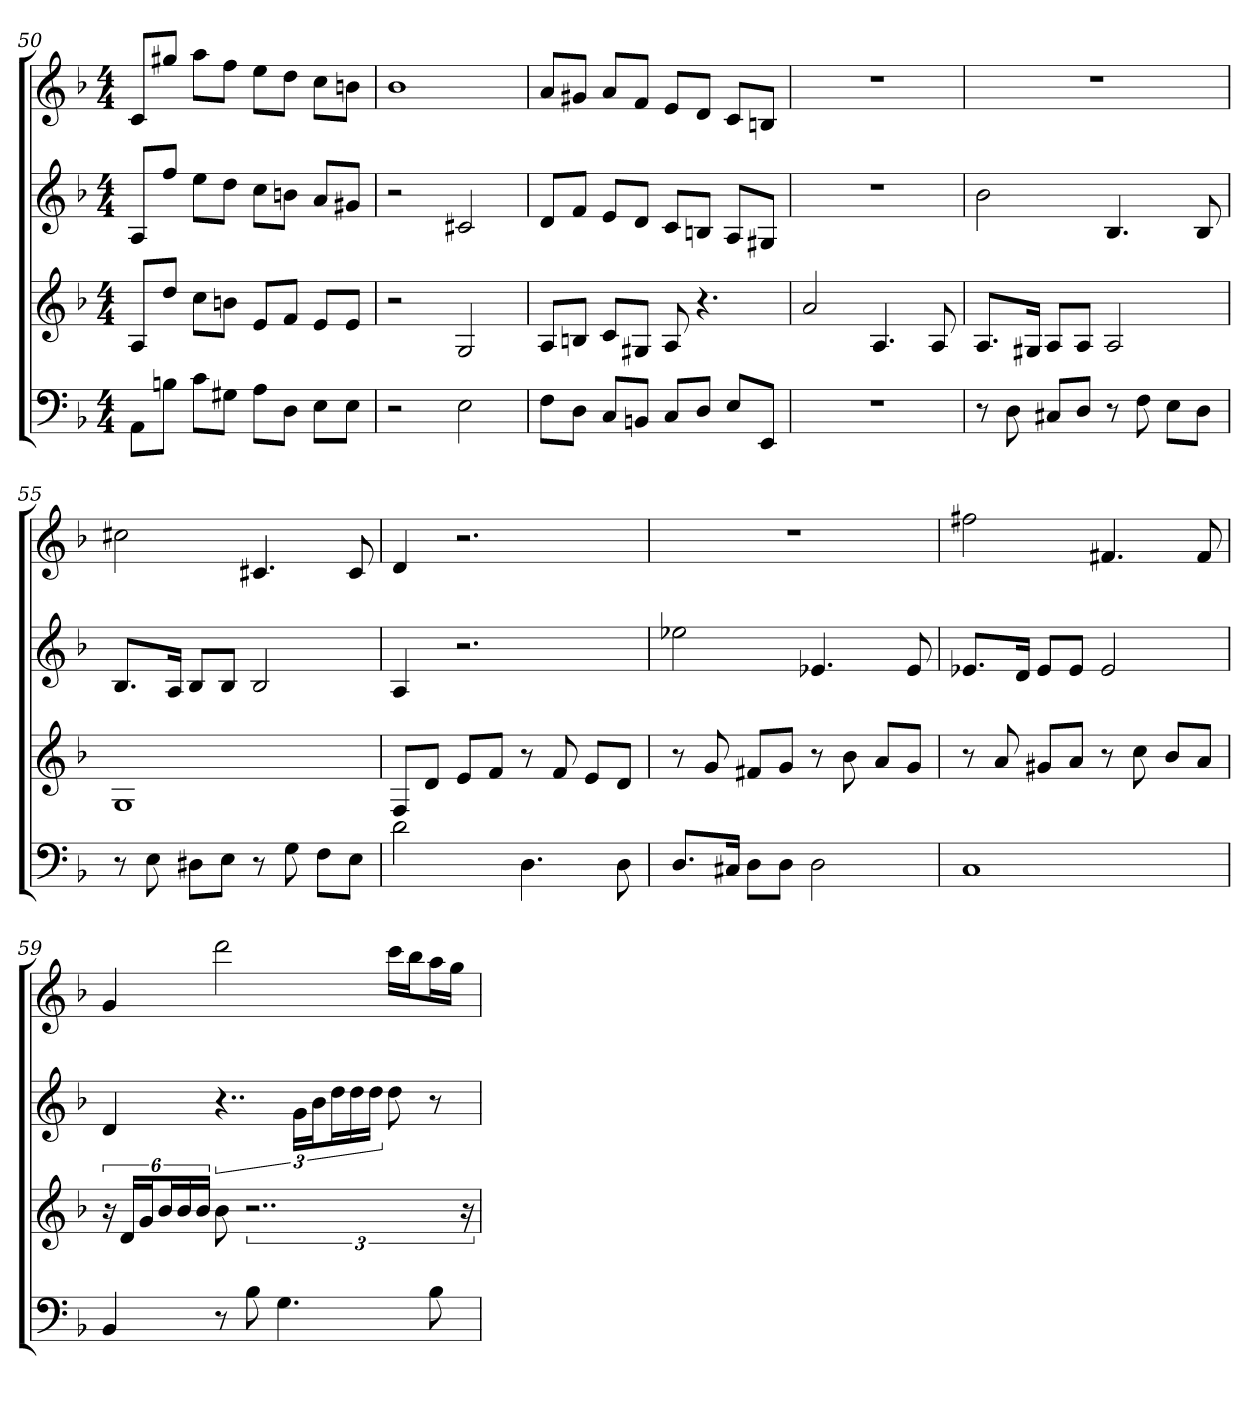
**kern	**kern	**kern	**kern
*part4	*part3	*part2	*part1
*staff4	*staff3	*staff2	*staff1
*k[b-]	*k[b-]	*k[b-]	*k[b-]
*d:	*d:	*d:	*d:
*M4/4	*M4/4	*M4/4	*M4/4
=50	=50	=50	=50
8AAL	8AL	8AL	8cL
8BnJ	8ddJ	8ffJ	8gg#XJ
8cL	8ccL	8eeL	8aaL
8G#XJ	8bnJ	8ddJ	8ffJ
8AL	8eL	8ccL	8eeL
8DJ	8fJ	8bnJ	8ddJ
8EL	8eL	8aL	8ccL
8EJ	8eJ	8g#XJ	8bnJ
=51	=51	=51	=51
2r	2r	2r	1b-
2E	2G	2c#X	.
=52	=52	=52	=52
8FL	8AL	8dL	8aL
8DJ	8BnJ	8fJ	8g#XJ
8CL	8cL	8eL	8aL
8BBnJ	8G#XJ	8dJ	8fJ
8CL	8A	8cL	8eL
8DJ	4.r	8BnJ	8dJ
8EL	.	8AL	8cL
8EEJ	.	8G#XJ	8BnJ
=53	=53	=53	=53
1r	2a	1r	1r
.	4.A	.	.
.	8A	.	.
=54	=54	=54	=54
8r	8.AL	2b-	1r
8D	.	.	.
.	16G#XJk	.	.
8C#XL	8AL	.	.
8DJ	8AJ	.	.
8r	2A	4.B-	.
8F	.	.	.
8EL	.	.	.
8DJ	.	8B-	.
=55	=55	=55	=55
8r	1G	8.B-L	2cc#X
8E	.	.	.
.	.	16AJk	.
8D#XL	.	8B-L	.
8EJ	.	8B-J	.
8r	.	2B-	4.c#X
8G	.	.	.
8FL	.	.	.
8EJ	.	.	8c#
=56	=56	=56	=56
2d	8FL	4A	4d
.	8dJ	.	.
.	8eL	2.r	2.r
.	8fJ	.	.
4.D	8r	.	.
.	8f	.	.
.	8eL	.	.
8D	8dJ	.	.
=57	=57	=57	=57
8.DL	8r	2ee-X	1r
.	8g	.	.
16C#XJk	.	.	.
8DL	8f#XL	.	.
8DJ	8gJ	.	.
2D	8r	4.e-X	.
.	8b-	.	.
.	8aL	.	.
.	8gJ	8e-	.
=58	=58	=58	=58
1C	8r	8.e-XL	2ff#X
.	8a	.	.
.	.	16dJk	.
.	8g#XL	8e-L	.
.	8aJ	8e-J	.
.	8r	2e-	4.f#X
.	8cc	.	.
.	8b-L	.	.
.	8aJ	.	8f#
=59	=59	=59	=59
4BB-	24r	4d	4g
.	24dLL	.	.
.	24gJ	.	.
.	24b-L	.	.
.	24b-	.	.
.	24b-JJ	.	.
8r	8b-	6..r	2ddd
8B-	3..r	.	.
4.G	.	.	.
.	.	24gLL	.
.	.	24b-J	.
.	.	24ddL	.
.	.	24dd	.
.	.	24ddJJ	.
.	.	8dd	16cccLL
.	.	.	16bb-J
8B-	.	8r	16aaL
.	.	.	16ggJJ
.	24r	.	.
=	=	=	=
*-	*-	*-	*-
